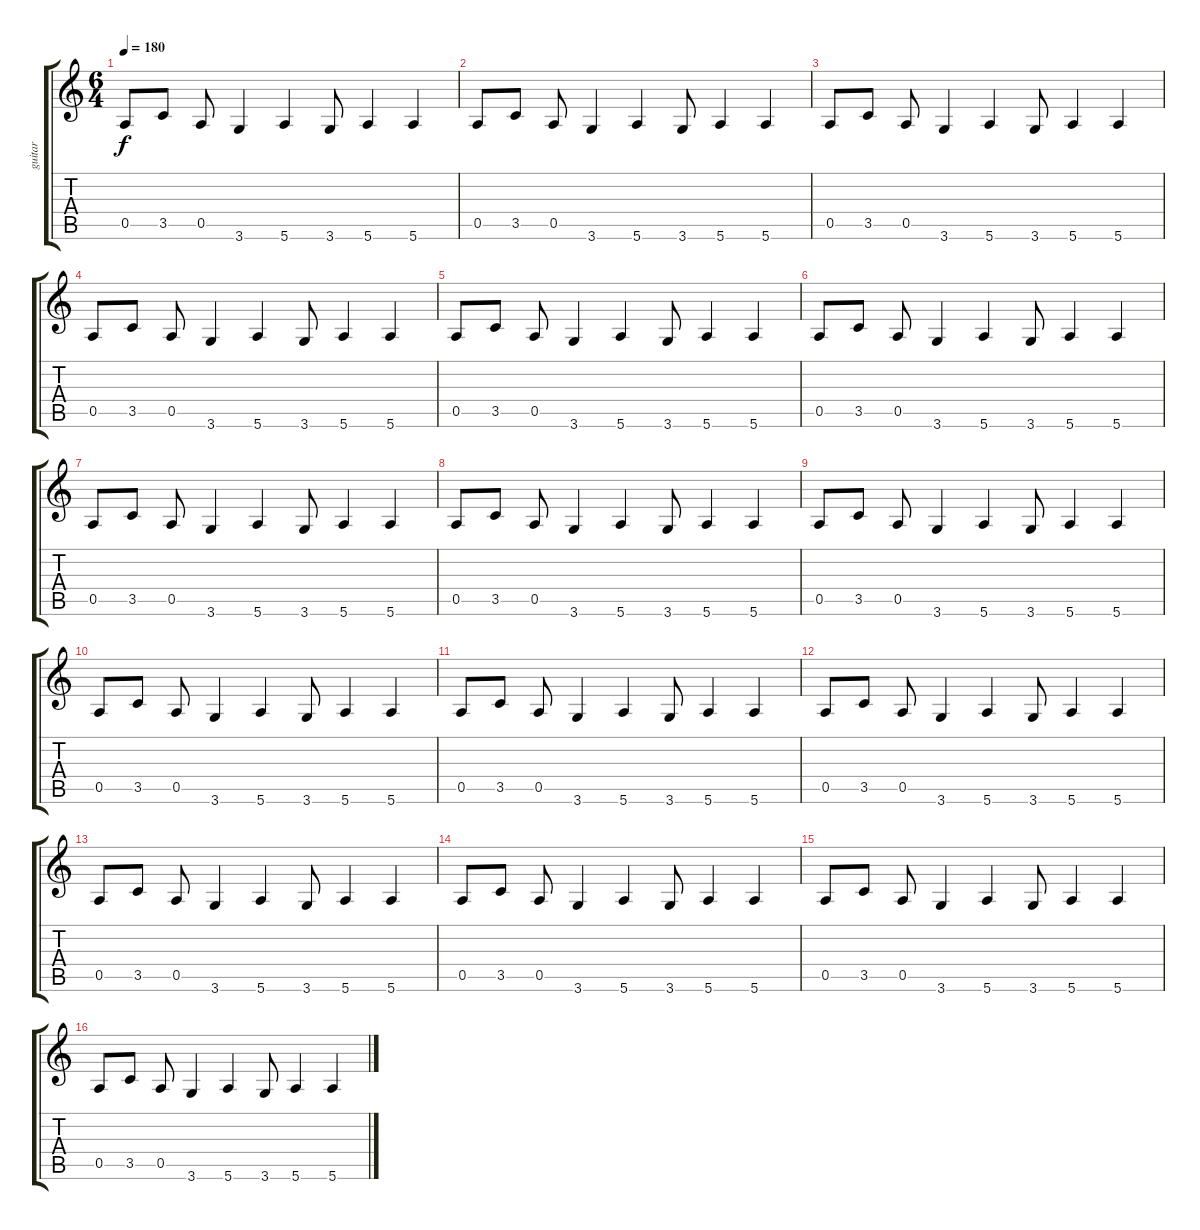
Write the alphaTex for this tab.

\track ("guitar" "guitar") {instrument distortionguitar}
\staff {score tabs}
\tuning (E4 B3 G3 D3 A2 E2) {hide}
\ts (6 4)
\tempo 180
\clef g2
\ks c
0.5.8{dy f} 3.5.8 0.5.8 3.6.4 5.6.4 3.6.8 5.6.4 5.6.4 |
0.5.8 3.5.8 0.5.8 3.6.4 5.6.4 3.6.8 5.6.4 5.6.4 |
0.5.8 3.5.8 0.5.8 3.6.4 5.6.4 3.6.8 5.6.4 5.6.4 |
0.5.8 3.5.8 0.5.8 3.6.4 5.6.4 3.6.8 5.6.4 5.6.4 |
0.5.8 3.5.8 0.5.8 3.6.4 5.6.4 3.6.8 5.6.4 5.6.4 |
0.5.8 3.5.8 0.5.8 3.6.4 5.6.4 3.6.8 5.6.4 5.6.4 |
0.5.8 3.5.8 0.5.8 3.6.4 5.6.4 3.6.8 5.6.4 5.6.4 |
0.5.8 3.5.8 0.5.8 3.6.4 5.6.4 3.6.8 5.6.4 5.6.4 |
0.5.8 3.5.8 0.5.8 3.6.4 5.6.4 3.6.8 5.6.4 5.6.4 |
0.5.8 3.5.8 0.5.8 3.6.4 5.6.4 3.6.8 5.6.4 5.6.4 |
0.5.8 3.5.8 0.5.8 3.6.4 5.6.4 3.6.8 5.6.4 5.6.4 |
0.5.8 3.5.8 0.5.8 3.6.4 5.6.4 3.6.8 5.6.4 5.6.4 |
0.5.8 3.5.8 0.5.8 3.6.4 5.6.4 3.6.8 5.6.4 5.6.4 |
0.5.8 3.5.8 0.5.8 3.6.4 5.6.4 3.6.8 5.6.4 5.6.4 |
0.5.8 3.5.8 0.5.8 3.6.4 5.6.4 3.6.8 5.6.4 5.6.4 |
0.5.8 3.5.8 0.5.8 3.6.4 5.6.4 3.6.8 5.6.4 5.6.4
